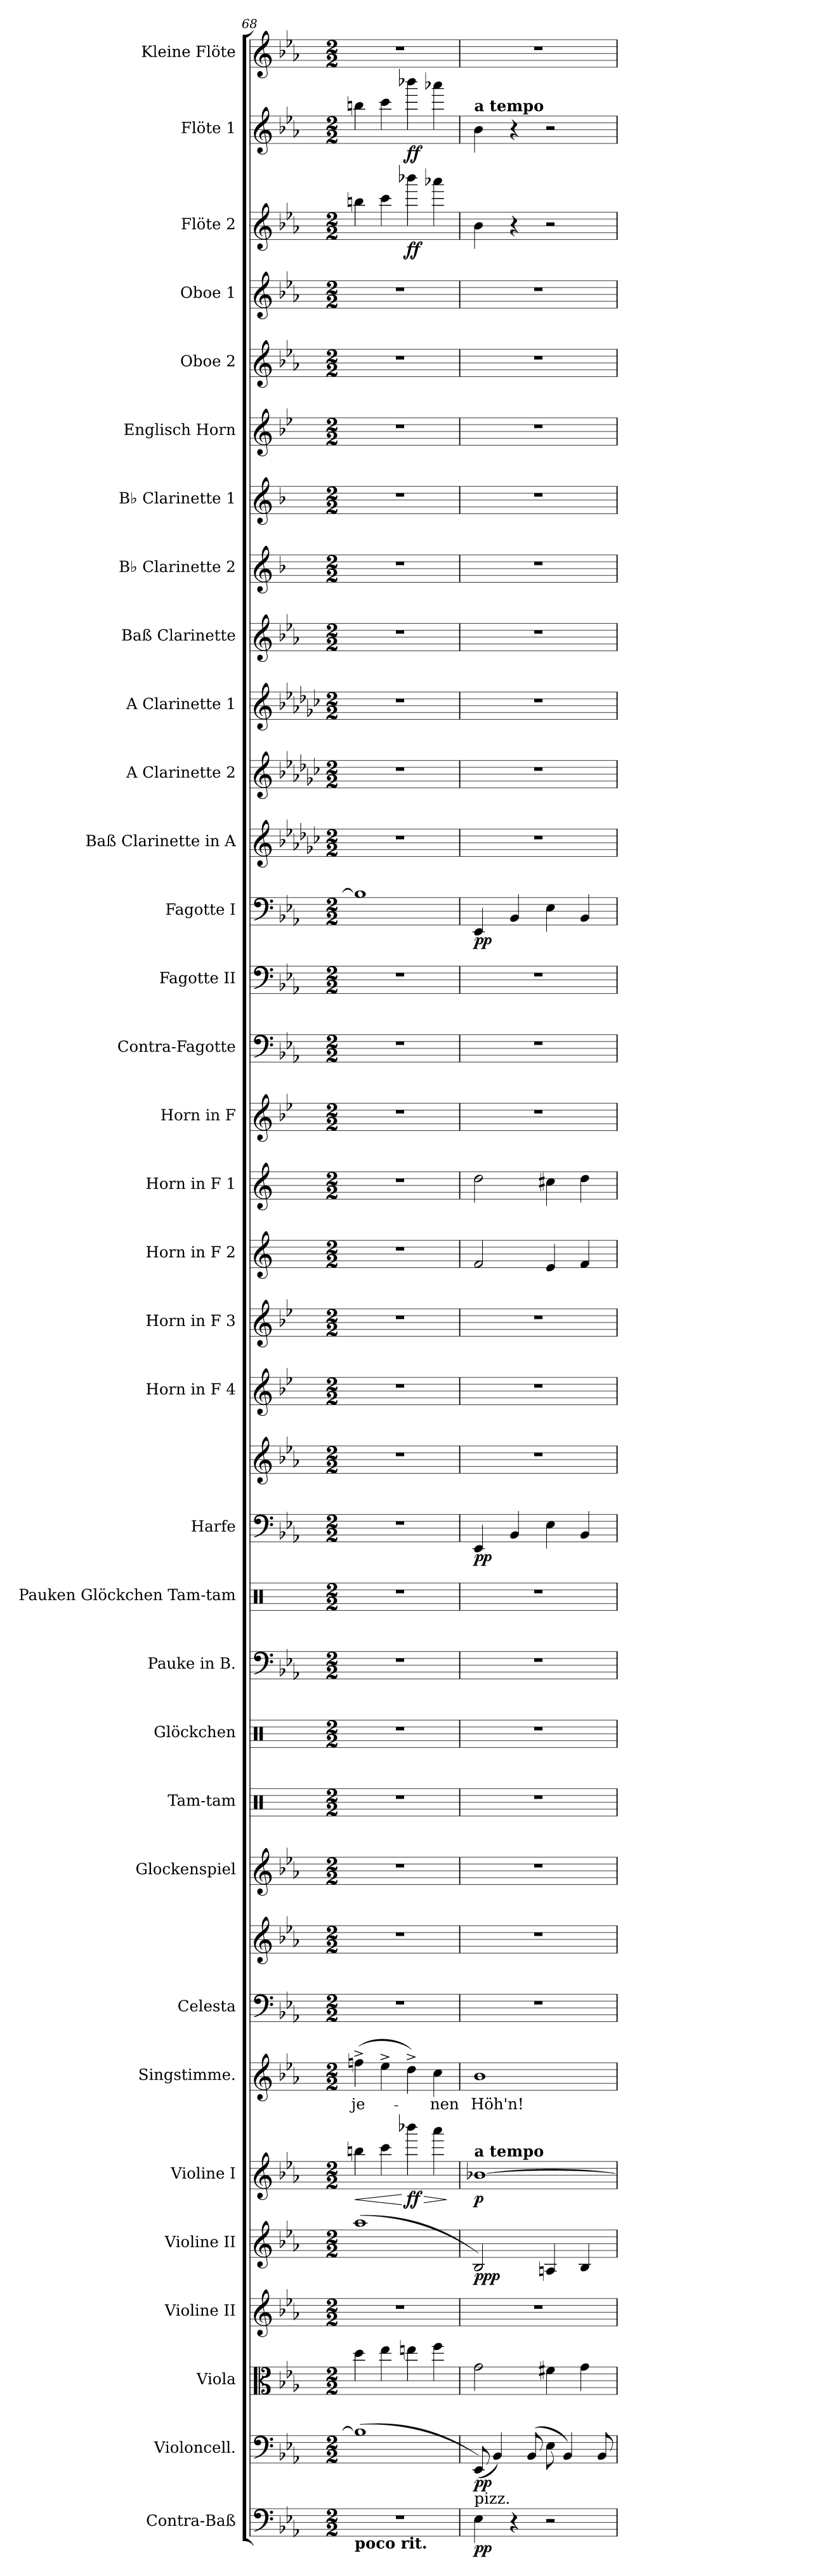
**kern	**dynam	**kern	**dynam	**kern	**dynam	**kern	**kern	**dynam	**kern	**dynam	**kern	**text	**kern	**kern	**kern	**kern	**kern	**kern	**kern	**kern	**kern	**dynam	**kern	**kern	**kern	**dynam	**kern	**dynam	**kern	**kern	**kern	**kern	**dynam	**kern	**kern	**kern	**kern	**kern	**kern	**kern	**kern	**kern	**kern	**dynam	**kern	**dynam	**kern
*part34	*part34	*part33	*part33	*part32	*part32	*part31	*part30	*part30	*part29	*part29	*part28	*part28	*part27	*part27	*part26	*part25	*part24	*part23	*part22	*part21	*part21	*part21	*part20	*part19	*part18	*part18	*part17	*part17	*part16	*part15	*part14	*part13	*part13	*part12	*part11	*part10	*part9	*part8	*part7	*part6	*part5	*part4	*part3	*part3	*part2	*part2	*part1
*staff36	*staff36	*staff35	*staff35	*staff34	*staff34	*staff33	*staff32	*staff32	*staff31	*staff31	*staff30	*staff30	*staff29	*staff28	*staff27	*staff26	*staff25	*staff24	*staff23	*staff22	*staff21	*staff21/22	*staff20	*staff19	*staff18	*staff18	*staff17	*staff17	*staff16	*staff15	*staff14	*staff13	*staff13	*staff12	*staff11	*staff10	*staff9	*staff8	*staff7	*staff6	*staff5	*staff4	*staff3	*staff3	*staff2	*staff2	*staff1
*I"Contra-Baß	*	*I"Violoncell.	*	*I"Viola	*	*I"Violine II	*I"Violine II	*	*I"Violine I	*	*I"Singstimme.	*	*I"Celesta	*	*I"Glockenspiel	*I"Tam-tam	*I"Glöckchen	*I"Pauke in B.	*I"Pauken Glöckchen Tam-tam	*I"Harfe	*	*	*I"Horn in F 4	*I"Horn in F 3	*I"Horn in F 2	*	*I"Horn in F 1	*	*I"Horn in F	*I"Contra-Fagotte	*I"Fagotte II	*I"Fagotte I	*	*I"Baß Clarinette in A	*I"A Clarinette 2	*I"A Clarinette 1	*I"Baß Clarinette	*I"B♭ Clarinette 2	*I"B♭ Clarinette 1	*I"Englisch Horn	*I"Oboe 2	*I"Oboe 1	*I"Flöte 2	*	*I"Flöte 1	*	*I"Kleine Flöte
*I'C.-B.	*	*I'Vc.	*	*I'Vla.	*	*I'Vln. II	*I'Vln. II	*	*I'Vln. I	*	*I'Sgst.	*	*I'Cel.	*	*I'Glk.	*I'Tam-tam	*I'Gl.	*I'Pauke	*I'Tam-tam	*I'Hfe.	*	*	*I'Hn. 4	*I'Hn. 3	*I'Hn. 2	*	*I'Hn. 1	*	*	*I'C.-Fg.	*I'Fg. II	*I'Fg. I	*	*	*I'A Cl. 2	*I'A Cl. 1	*I'B. Cl.	*I'B♭ Cl. 2	*I'B♭ Cl. 1	*I'E. H.	*I'Ob. 2	*I'Ob. 1	*I'Fl. 2	*	*I'Fl. 1	*	*I'Kl. Fl.
*clefF4	*	*clefF4	*	*clefC3	*	*clefG2	*clefG2	*	*clefG2	*	*clefG2	*	*clefF4	*clefG2	*clefG2	*clefX	*clefX	*clefF4	*clefX	*clefF4	*clefG2	*	*clefG2	*clefG2	*clefG2	*	*clefG2	*	*clefG2	*clefF4	*clefF4	*clefF4	*	*clefG2	*clefG2	*clefG2	*clefG2	*clefG2	*clefG2	*clefG2	*clefG2	*clefG2	*clefG2	*	*clefG2	*	*clefG2
*ITrd7c12	*	*	*	*	*	*	*	*	*	*	*	*	*ITrd-7c-12	*ITrd-7c-12	*ITrd-14c-24	*	*	*	*	*	*	*	*ITrd4c7	*ITrd4c7	*ITrd4c7	*	*ITrd4c7	*	*ITrd4c7	*ITrd7c12	*	*	*	*ITrd2c3	*ITrd2c3	*ITrd2c3	*ITrd8c14	*ITrd1c2	*ITrd1c2	*ITrd4c7	*	*	*	*	*	*	*ITrd-7c-12
*k[b-e-a-]	*	*k[b-e-a-]	*	*k[b-e-a-]	*	*k[b-e-a-]	*k[b-e-a-]	*	*k[b-e-a-]	*	*k[b-e-a-]	*	*k[b-e-a-]	*k[b-e-a-]	*k[b-e-a-]	*k[]	*k[]	*k[b-e-a-]	*k[]	*k[b-e-a-]	*k[b-e-a-]	*	*k[b-e-a-]	*k[b-e-a-]	*k[b-]	*	*k[b-]	*	*k[b-e-a-]	*k[b-e-a-]	*k[b-e-a-]	*k[b-e-a-]	*	*k[b-e-a-]	*k[b-e-a-]	*k[b-e-a-]	*k[b-e-a-]	*k[b-e-a-]	*k[b-e-a-]	*k[b-e-a-]	*k[b-e-a-]	*k[b-e-a-]	*k[b-e-a-]	*	*k[b-e-a-]	*	*k[b-e-a-]
*M2/2	*	*M2/2	*	*M2/2	*	*M2/2	*M2/2	*	*M2/2	*	*M2/2	*	*M2/2	*M2/2	*M2/2	*M2/2	*M2/2	*M2/2	*M2/2	*M2/2	*M2/2	*	*M2/2	*M2/2	*M2/2	*	*M2/2	*	*M2/2	*M2/2	*M2/2	*M2/2	*	*M2/2	*M2/2	*M2/2	*M2/2	*M2/2	*M2/2	*M2/2	*M2/2	*M2/2	*M2/2	*	*M2/2	*	*M2/2
=68	=68	=68	=68	=68	=68	=68	=68	=68	=68	=68	=68	=68	=68	=68	=68	=68	=68	=68	=68	=68	=68	=68	=68	=68	=68	=68	=68	=68	=68	=68	=68	=68	=68	=68	=68	=68	=68	=68	=68	=68	=68	=68	=68	=68	=68	=68	=68
!LO:TX:b:B:t=poco rit.	!	!	!	!	!	!	!	!	!	!	!	!	!	!	!	!	!	!	!	!	!	!	!	!	!	!	!	!	!	!	!	!	!	!	!	!	!	!	!	!	!	!	!	!	!	!	!
!	!	!	!	!	!	!	!	!	!	!LO:HP:b	!	!	!	!	!	!	!	!	!	!	!	!	!	!	!	!	!	!	!	!	!	!	!	!	!	!	!	!	!	!	!	!	!	!	!	!	!
1r	.	(1B-]	.	4dd\	.	1r	(1aa-	.	4bbn\	<	(4ffn^\	je-	1r	1r	1r	1r	1r	1r	1r	1r	1r	.	1r	1r	1r	.	1r	.	1r	1r	1r	1B-]	.	1r	1r	1r	1r	1r	1r	1r	1r	1r	4bbn\	.	4bbn\	.	1r
.	.	.	.	4ee-\	.	.	.	.	4ccc\	.	4ee-^\	.	.	.	.	.	.	.	.	.	.	.	.	.	.	.	.	.	.	.	.	.	.	.	.	.	.	.	.	.	.	.	4ccc\	.	4ccc\	.	.
!	!	!	!	!	!	!	!	!	!	!LO:HP:n=1:b	!	!	!	!	!	!	!	!	!	!	!	!	!	!	!	!	!	!	!	!	!	!	!	!	!	!	!	!	!	!	!	!	!	!	!	!	!
!	!	!	!	!	!	!	!	!	!	!LO:DY:n=1:b	!	!	!	!	!	!	!	!	!	!	!	!	!	!	!	!	!	!	!	!	!	!	!	!	!	!	!	!	!	!	!	!	!	!LO:DY:b	!	!LO:DY:b	!
.	.	.	.	4een\	.	.	.	.	4bbb-X\	[ > ff	4dd^\)	.	.	.	.	.	.	.	.	.	.	.	.	.	.	.	.	.	.	.	.	.	.	.	.	.	.	.	.	.	.	.	4bbb-X\	ff	4bbb-X\	ff	.
.	.	.	.	4ff\	.	.	.	.	4aaa-\	.	4cc\	-nen	.	.	.	.	.	.	.	.	.	.	.	.	.	.	.	.	.	.	.	.	.	.	.	.	.	.	.	.	.	.	4aaa-X\	.	4aaa-X\	.	.
.	.	.	.	.	.	.	.	.	.	]	.	.	.	.	.	.	.	.	.	.	.	.	.	.	.	.	.	.	.	.	.	.	.	.	.	.	.	.	.	.	.	.	.	.	.	.	.
=69	=69	=69	=69	=69	=69	=69	=69	=69	=69	=69	=69	=69	=69	=69	=69	=69	=69	=69	=69	=69	=69	=69	=69	=69	=69	=69	=69	=69	=69	=69	=69	=69	=69	=69	=69	=69	=69	=69	=69	=69	=69	=69	=69	=69	=69	=69	=69
!	!	!	!	!	!	!	!	!	!	!	!	!	!	!	!	!	!	!	!	!	!	!	!	!	!	!	!	!	!	!	!	!	!	!	!	!	!	!	!	!	!	!	!	!	!LO:TX:a:B:t=a tempo	!	!
!	!	!	!	!	!	!	!	!	!LO:TX:a:B:t=a tempo	!	!	!	!	!	!	!	!	!	!	!	!	!	!	!	!	!	!	!	!	!	!	!	!	!	!	!	!	!	!	!	!	!	!	!	!	!	!
!LO:TX:a:t=pizz.	!	!	!	!	!	!	!	!	!	!	!	!	!	!	!	!	!	!	!	!	!	!	!	!	!	!	!	!	!	!	!	!	!	!	!	!	!	!	!	!	!	!	!	!	!	!	!
!	!LO:DY:b	!	!LO:DY:b	!	!LO:DY:b	!	!	!LO:DY:b	!	!LO:DY:b	!	!	!	!	!	!	!	!	!	!	!	!LO:DY:b=2	!	!	!	!LO:DY:b	!	!LO:DY:b	!	!	!	!	!LO:DY:b	!	!	!	!	!	!	!	!	!	!	!	!	!	!
4EE-\	pp	(8EE-/)	pp	2g\	other-dynamics	1r	2B-/)	ppp	[1b-X	p	1b-	Höh'n!	1r	1r	1r	1r	1r	1r	1r	4EE-/	1r	pp	1r	1r	2B-/	other-dynamics	2g\	other-dynamics	1r	1r	1r	4EE-/	pp	1r	1r	1r	1r	1r	1r	1r	1r	1r	4b-\	.	4b-\	.	1r
.	.	4BB-/)	.	.	.	.	.	.	.	.	.	.	.	.	.	.	.	.	.	.	.	.	.	.	.	.	.	.	.	.	.	.	.	.	.	.	.	.	.	.	.	.	.	.	.	.	.
4r	.	.	.	.	.	.	.	.	.	.	.	.	.	.	.	.	.	.	.	4BB-/	.	.	.	.	.	.	.	.	.	.	.	4BB-/	.	.	.	.	.	.	.	.	.	.	4r	.	4r	.	.
.	.	(8BB-/	.	.	.	.	.	.	.	.	.	.	.	.	.	.	.	.	.	.	.	.	.	.	.	.	.	.	.	.	.	.	.	.	.	.	.	.	.	.	.	.	.	.	.	.	.
2r	.	8E-\	.	4f#X\	.	.	4An/	.	.	.	.	.	.	.	.	.	.	.	.	4E-\	.	.	.	.	4A/	.	4f#X\	.	.	.	.	4E-\	.	.	.	.	.	.	.	.	.	.	2r	.	2r	.	.
.	.	4BB-/)	.	.	.	.	.	.	.	.	.	.	.	.	.	.	.	.	.	.	.	.	.	.	.	.	.	.	.	.	.	.	.	.	.	.	.	.	.	.	.	.	.	.	.	.	.
.	.	.	.	4g\	.	.	4B-/	.	.	.	.	.	.	.	.	.	.	.	.	4BB-/	.	.	.	.	4B-/	.	4g\	.	.	.	.	4BB-/	.	.	.	.	.	.	.	.	.	.	.	.	.	.	.
.	.	8BB-/	.	.	.	.	.	.	.	.	.	.	.	.	.	.	.	.	.	.	.	.	.	.	.	.	.	.	.	.	.	.	.	.	.	.	.	.	.	.	.	.	.	.	.	.	.
=	=	=	=	=	=	=	=	=	=	=	=	=	=	=	=	=	=	=	=	=	=	=	=	=	=	=	=	=	=	=	=	=	=	=	=	=	=	=	=	=	=	=	=	=	=	=	=
*-	*-	*-	*-	*-	*-	*-	*-	*-	*-	*-	*-	*-	*-	*-	*-	*-	*-	*-	*-	*-	*-	*-	*-	*-	*-	*-	*-	*-	*-	*-	*-	*-	*-	*-	*-	*-	*-	*-	*-	*-	*-	*-	*-	*-	*-	*-	*-
